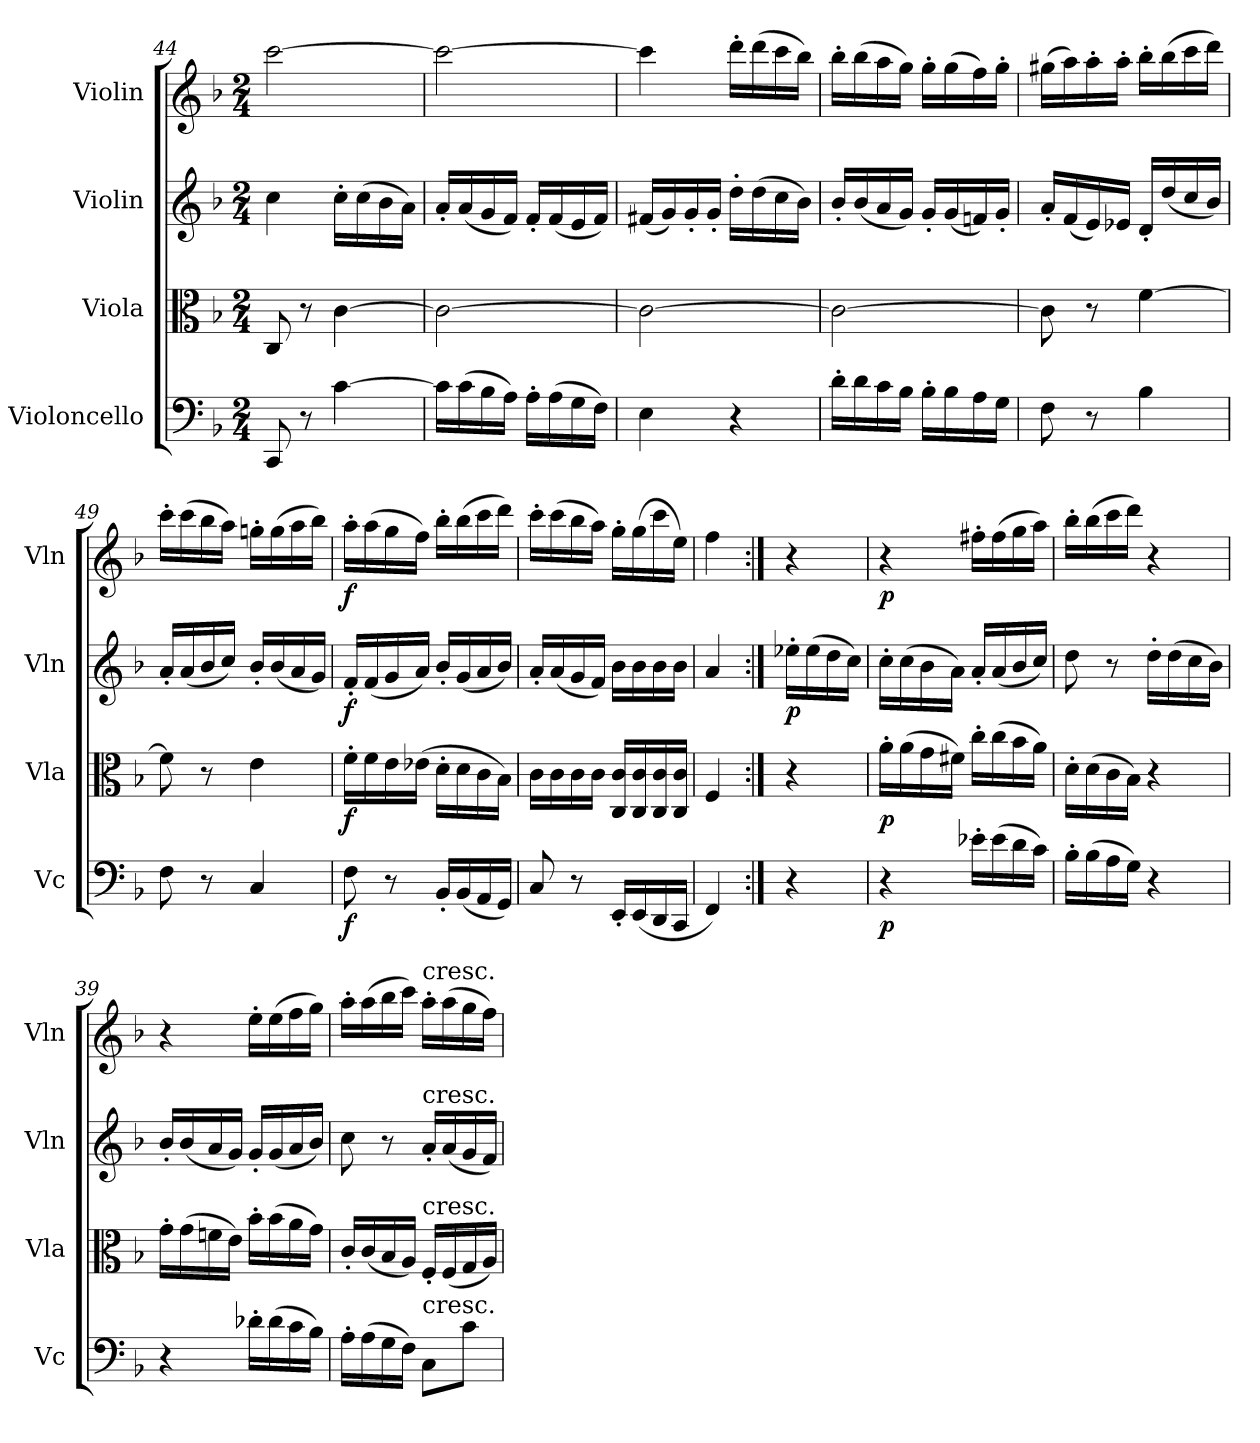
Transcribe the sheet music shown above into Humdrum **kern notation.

**kern	**dynam	**kern	**dynam	**kern	**dynam	**kern	**dynam
*part4	*part4	*part3	*part3	*part2	*part2	*part1	*part1
*staff4	*staff4	*staff3	*staff3	*staff2	*staff2	*staff1	*staff1
*I"Violoncello	*	*I"Viola	*	*I"Violin	*	*I"Violin	*
*I'Vc	*	*I'Vla	*	*I'Vln	*	*I'Vln	*
*clefF4	*	*clefC3	*	*clefG2	*	*clefG2	*
*k[b-]	*	*k[b-]	*	*k[b-]	*	*k[b-]	*
*M2/4	*	*M2/4	*	*M2/4	*	*M2/4	*
=44	=44	=44	=44	=44	=44	=44	=44
8CC/	.	8C/	.	4cc\	.	[2ccc\	.
8r	.	8r	.	.	.	.	.
[4c\	.	[4c\	.	16cc'\LL	.	.	.
.	.	.	.	(16cc\	.	.	.
.	.	.	.	16b-\	.	.	.
.	.	.	.	16a\JJ)	.	.	.
=45	=45	=45	=45	=45	=45	=45	=45
16c\LL]	.	2c\_	.	16a'/LL	.	2ccc\_	.
(16c\	.	.	.	(16a/	.	.	.
16B-\	.	.	.	16g/	.	.	.
16A\JJ)	.	.	.	16f/JJ)	.	.	.
16A'\LL	.	.	.	16f'/LL	.	.	.
(16A\	.	.	.	(16f/	.	.	.
16G\	.	.	.	16e/	.	.	.
16F\JJ)	.	.	.	16f/JJ)	.	.	.
=46	=46	=46	=46	=46	=46	=46	=46
4E\	.	2c\_	.	(16f#X/LL	.	4ccc\]	.
.	.	.	.	16g/)	.	.	.
.	.	.	.	16g'/	.	.	.
.	.	.	.	16g'/JJ	.	.	.
4r	.	.	.	16dd'\LL	.	16ddd'\LL	.
.	.	.	.	(16dd\	.	(16ddd\	.
.	.	.	.	16cc\	.	16ccc\	.
.	.	.	.	16b-\JJ)	.	16bb-\JJ)	.
=47	=47	=47	=47	=47	=47	=47	=47
16d'\LL	.	2c\_	.	16b-'/LL	.	16bb-'\LL	.
16d\	.	.	.	(16b-/	.	(16bb-\	.
16c\	.	.	.	16a/	.	16aa\	.
16B-\JJ	.	.	.	16g/JJ)	.	16gg\JJ)	.
16B-'\LL	.	.	.	16g'/LL	.	16gg'\LL	.
16B-\	.	.	.	(16g/	.	(16gg\	.
16A\	.	.	.	16fn/)	.	16ff\)	.
16G\JJ	.	.	.	16g'/JJ	.	16gg'\JJ	.
=48	=48	=48	=48	=48	=48	=48	=48
8F\	.	8c\]	.	16a'/LL	.	(16gg#X\LL	.
.	.	.	.	(16f/	.	16aa\)	.
8r	.	8r	.	16e/)	.	16aa'\	.
.	.	.	.	16e-X/JJ	.	16aa'\JJ	.
4B-\	.	[4f\	.	16d'/LL	.	16bb-'\LL	.
.	.	.	.	(16dd/	.	(16bb-\	.
.	.	.	.	16cc/	.	16ccc\	.
.	.	.	.	16b-/JJ)	.	16ddd\JJ)	.
=49	=49	=49	=49	=49	=49	=49	=49
8F\	.	8f\]	.	16a'/LL	.	16ccc'\LL	.
.	.	.	.	(16a/	.	(16ccc\	.
8r	.	8r	.	16b-/	.	16bb-\	.
.	.	.	.	16cc/JJ)	.	16aa\JJ)	.
4C/	.	4e\	.	16b-'/LL	.	16ggn'\LL	.
.	.	.	.	(16b-/	.	(16gg\	.
.	.	.	.	16a/	.	16aa\	.
.	.	.	.	16g/JJ)	.	16bb-\JJ)	.
=50	=50	=50	=50	=50	=50	=50	=50
8F\	f	16f'\LL	f	16f'/LL	f	16aa'\LL	f
.	.	16f\	.	(16f/	.	(16aa\	.
8r	.	16e\	.	16g/	.	16gg\	.
.	.	(16e-X\JJ	.	16a/JJ)	.	16ff\JJ)	.
16BB-'/LL	.	16d'\LL	.	16b-'/LL	.	16bb-'\LL	.
(16BB-/	.	16d\	.	(16g/	.	(16bb-\	.
16AA/	.	16c\	.	16a/	.	16ccc\	.
16GG/JJ)	.	16B-\JJ)	.	16b-/JJ)	.	16ddd\JJ)	.
=51	=51	=51	=51	=51	=51	=51	=51
8C/	.	16c\LL	.	16a'/LL	.	16ccc'\LL	.
.	.	16c\	.	(16a/	.	(16ccc\	.
8r	.	16c\	.	16g/	.	16bb-\	.
.	.	16c\JJ	.	16f/JJ)	.	16aa\JJ)	.
16EE'/LL	.	16C/ 16c/LL	.	16b-\LL	.	16gg'\LL	.
(16EE/	.	16C/ 16c/	.	16b-\	.	(16gg\	.
16DD/	.	16C/ 16c/	.	16b-\	.	16ccc\	.
16CC/JJ	.	16C/ 16c/JJ	.	16b-\JJ	.	16ee\JJ)	.
=52	=52	=52	=52	=52	=52	=52	=52
4FF/)	.	4F/	.	4a/	.	4ff\	.
=:|!	=:|!	=:|!	=:|!	=:|!	=:|!	=:|!	=:|!
4r	.	4r	.	16ee-X'\LL	p	4r	.
.	.	.	.	(16ee-\	.	.	.
.	.	.	.	16dd\	.	.	.
.	.	.	.	16cc\JJ)	.	.	.
=37	=37	=37	=37	=37	=37	=37	=37
4r	p	16a'\LL	p	16cc'\LL	.	4r	p
.	.	(16a\	.	(16cc\	.	.	.
.	.	16g\	.	16b-\	.	.	.
.	.	16f#X\JJ)	.	16a\JJ)	.	.	.
16e-X'\LL	.	16cc'\LL	.	16a'/LL	.	16ff#X'\LL	.
(16e-\	.	(16cc\	.	(16a/	.	(16ff#\	.
16d\	.	16b-\	.	16b-/	.	16gg\	.
16c\JJ)	.	16a\JJ)	.	16cc/JJ)	.	16aa\JJ)	.
=38	=38	=38	=38	=38	=38	=38	=38
16B-'\LL	.	16d'\LL	.	8dd\	.	16bb-'\LL	.
(16B-\	.	(16d\	.	.	.	(16bb-\	.
16A\	.	16c\	.	8r	.	16ccc\	.
16G\JJ)	.	16B-\JJ)	.	.	.	16ddd\JJ)	.
4r	.	4r	.	16dd'\LL	.	4r	.
.	.	.	.	(16dd\	.	.	.
.	.	.	.	16cc\	.	.	.
.	.	.	.	16b-\JJ)	.	.	.
=39	=39	=39	=39	=39	=39	=39	=39
4r	.	16g'\LL	.	16b-'/LL	.	4r	.
.	.	(16g\	.	(16b-/	.	.	.
.	.	16fn\	.	16a/	.	.	.
.	.	16e\JJ)	.	16g/JJ)	.	.	.
16d-X'\LL	.	16b-'\LL	.	16g'/LL	.	16ee'\LL	.
(16d-\	.	(16b-\	.	(16g/	.	(16ee\	.
16c\	.	16a\	.	16a/	.	16ff\	.
16B-\JJ)	.	16g\JJ)	.	16b-/JJ)	.	16gg\JJ)	.
=40	=40	=40	=40	=40	=40	=40	=40
16A'\LL	.	16c'/LL	.	8cc\	.	16aa'\LL	.
(16A\	.	(16c/	.	.	.	(16aa\	.
16G\	.	16B-/	.	8r	.	16bb-\	.
16F\JJ)	.	16A/JJ)	.	.	.	16ccc\JJ)	.
!	!	!	!	!	!	!LO:TX:t=cresc.	!
!	!	!	!	!LO:TX:t=cresc.	!	!	!
!	!	!LO:TX:t=cresc.	!	!	!	!	!
!LO:TX:t=cresc.	!	!	!	!	!	!	!
8C\L	.	16F'/LL	.	16a'/LL	.	16aa'\LL	.
.	.	(16F/	.	(16a/	.	(16aa\	.
8c\J	.	16G/	.	16g/	.	16gg\	.
.	.	16A/JJ)	.	16f/JJ)	.	16ff\JJ)	.
=	=	=	=	=	=	=	=
*-	*-	*-	*-	*-	*-	*-	*-
